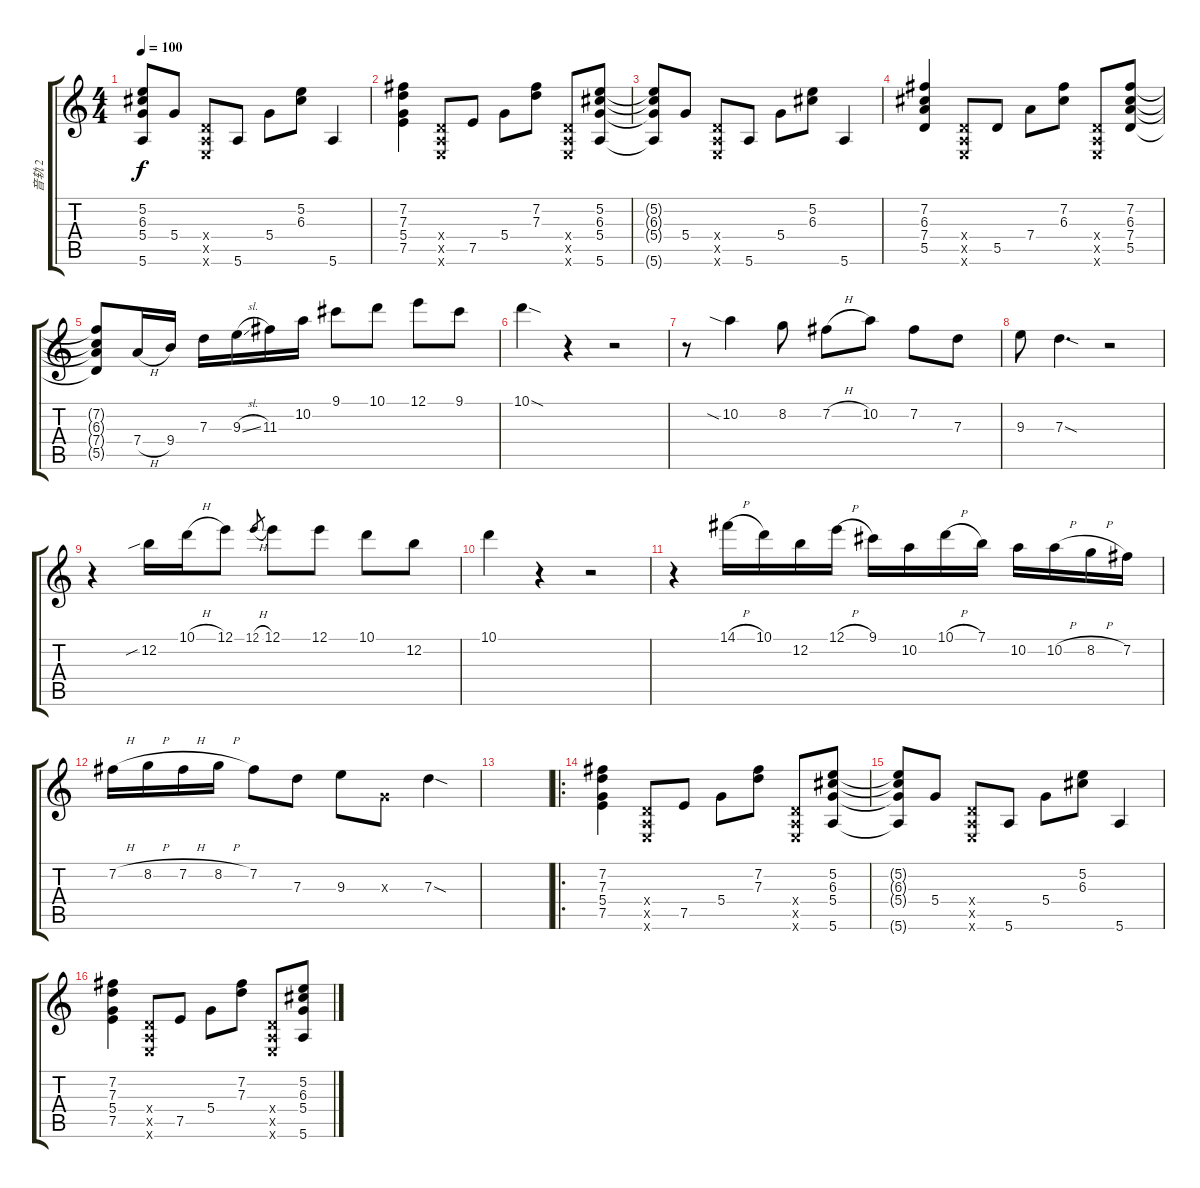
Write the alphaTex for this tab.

\track ("音轨 2" "音轨 2") {instrument acousticguitarsteel}
\staff {score tabs}
\tuning (E4 B3 G3 D3 A2 E2) {hide}
\ts (4 4)
\tempo 100
\clef g2
\ks c
(5.2{t} 6.3{t} 5.4{t} 5.6{t}).8{dy f} 5.4.8 (0.4{x} 0.5{x} 0.6{x}).8 5.6.8 5.4.8 (5.2 6.3).8 5.6.4 |
(7.2 7.3 5.4 7.5).4 (0.4{x} 0.5{x} 0.6{x}).8 7.5.8 5.4.8 (7.2 7.3).8 (0.4{x} 0.5{x} 0.6{x}).8 (5.2 6.3 5.4 5.6).8 |
(5.2{t} 6.3{t} 5.4{t} 5.6{t}).8 5.4.8 (0.4{x} 0.5{x} 0.6{x}).8 5.6.8 5.4.8 (5.2 6.3).8 5.6.4 |
(7.2 6.3 7.4 5.5).4 (0.4{x} 0.5{x} 0.6{x}).8 5.5.8 7.4.8 (7.2 6.3).8 (0.4{x} 0.5{x} 0.6{x}).8 (7.2 6.3 7.4 5.5).8 |
(7.2{t} 6.3{t} 7.4{t} 5.5{t}).8 7.4{h}.16 9.4.16 7.3.16 9.3{sl}.16 11.3.16 10.2.16 9.1.8 10.1.8 12.1.8 9.1.8 |
10.1{sod}.4 r.4 r.2 |
r.8 10.2{sia}.4 8.2.8 7.2{h}.8 10.2.8 7.2.8 7.3.8 |
9.3.8 7.3{sod}.4{d} r.2 |
r.4 12.2{sib}.16 10.1{h}.16 12.1.8 12.1{h}.8{gr} 12.1.8 12.1.8 10.1.8 12.2.8 |
10.1.4 r.4 r.2 |
r.4 14.1{h}.16 10.1.16 12.2.16 12.1{h}.16 9.1.16 10.2.16 10.1{h}.16 7.1.16 10.2.16 10.2{h}.16 8.2{h}.16 7.2.16 |
7.2{h}.16 8.2{h}.16 7.2{h}.16 8.2{h}.16 7.2.8 7.3.8 9.3.8 0.3{x}.8 7.3{sod}.4 |
|
\ro
(7.2 7.3 5.4 7.5).4 (0.4{x} 0.5{x} 0.6{x}).8 7.5.8 5.4.8 (7.2 7.3).8 (0.4{x} 0.5{x} 0.6{x}).8 (5.2 6.3 5.4 5.6).8 |
(5.2{t} 6.3{t} 5.4{t} 5.6{t}).8 5.4.8 (0.4{x} 0.5{x} 0.6{x}).8 5.6.8 5.4.8 (5.2 6.3).8 5.6.4 |
(7.2 7.3 5.4 7.5).4 (0.4{x} 0.5{x} 0.6{x}).8 7.5.8 5.4.8 (7.2 7.3).8 (0.4{x} 0.5{x} 0.6{x}).8 (5.2 6.3 5.4 5.6).8
